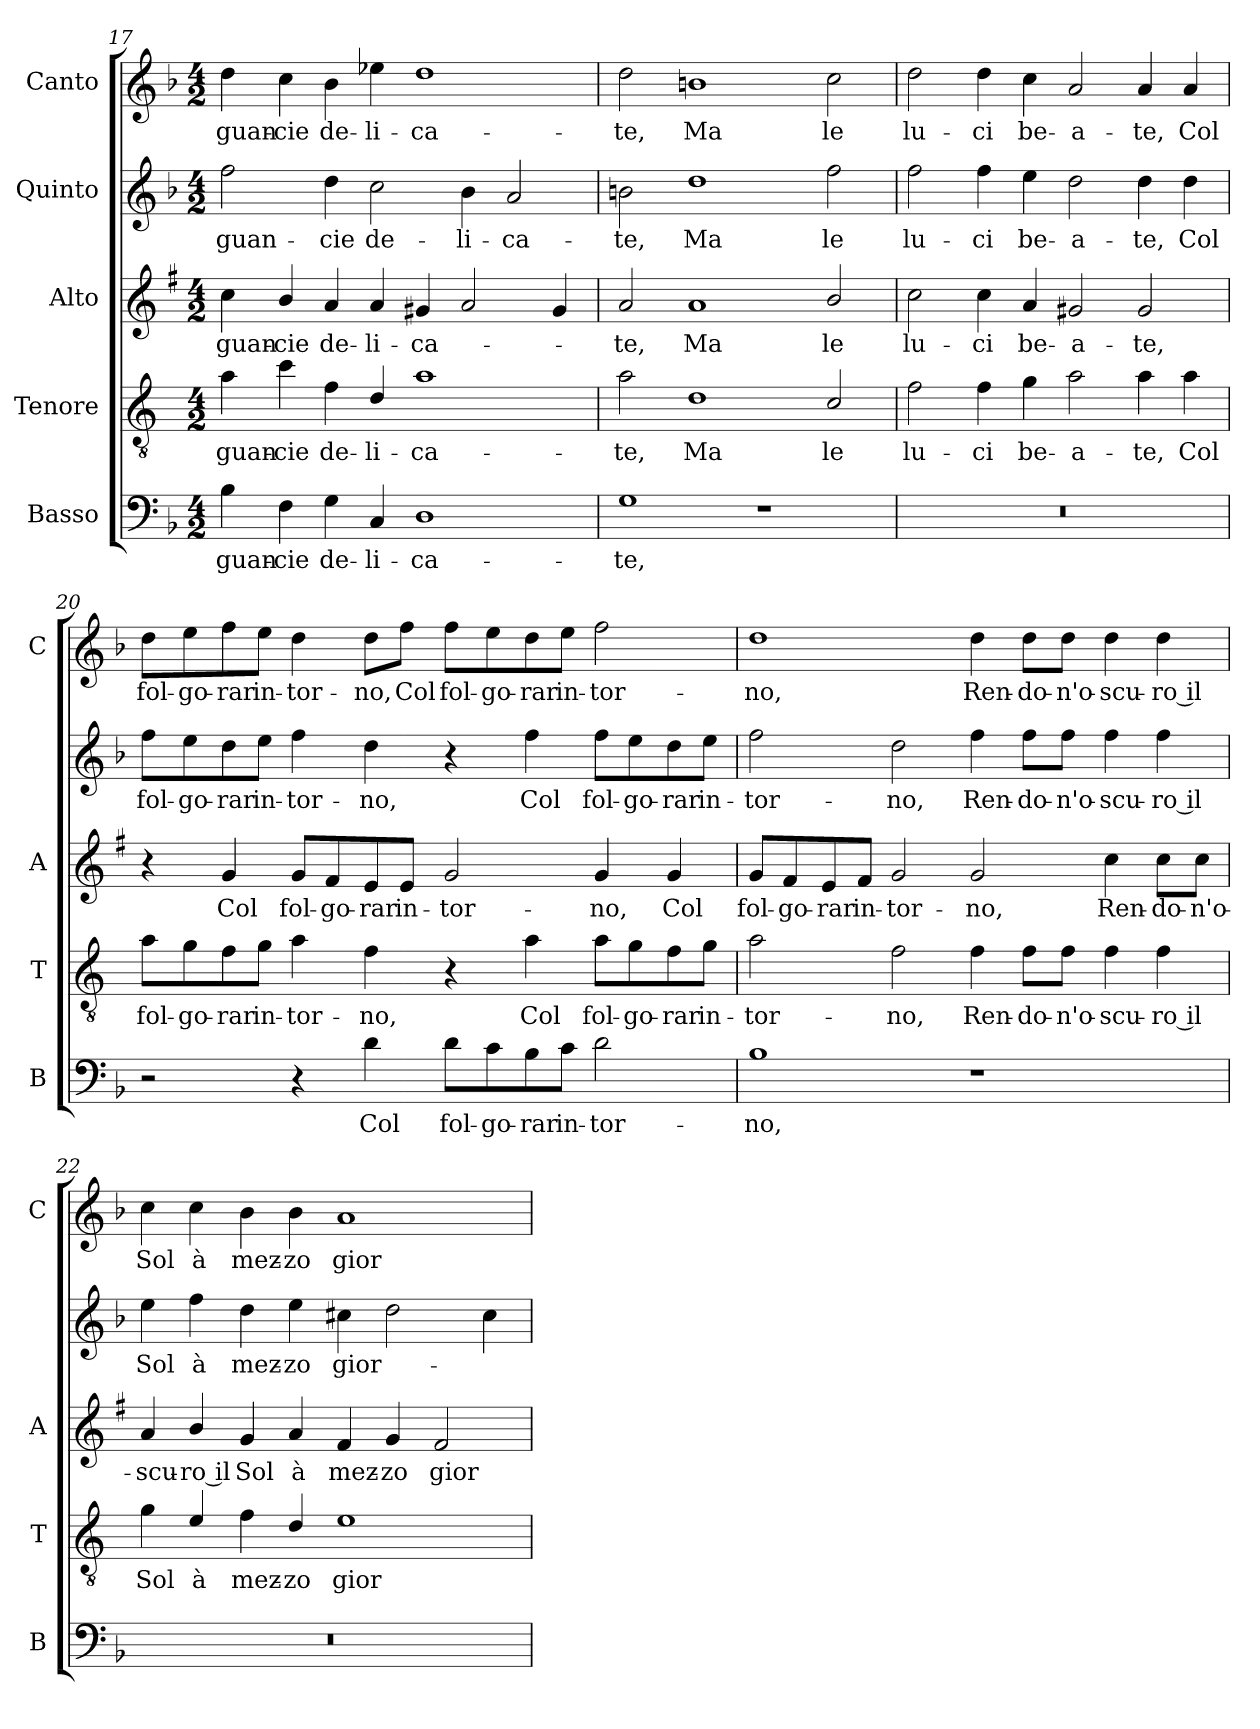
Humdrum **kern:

**kern	**text	**kern	**text	**kern	**text	**kern	**text	**kern	**text
*part5	*part5	*part4	*part4	*part3	*part3	*part2	*part2	*part1	*part1
*staff5	*staff5	*staff4	*staff4	*staff3	*staff3	*staff2	*staff2	*staff1	*staff1
*I"Basso	*	*I"Tenore	*	*I"Alto	*	*I"Quinto	*	*I"Canto	*
*I'B	*	*I'T	*	*I'A	*	*	*	*I'C	*
*clefF4	*	*clefGv2	*	*clefG2	*	*clefG2	*	*clefG2	*
*	*	*ITrd4c7	*	*ITrd1c2	*	*	*	*	*
*k[b-]	*	*k[b-]	*	*k[b-]	*	*k[b-]	*	*k[b-]	*
*F:	*	*F:	*	*F:	*	*F:	*	*F:	*
*M4/2	*	*M4/2	*	*M4/2	*	*M4/2	*	*M4/2	*
=17	=17	=17	=17	=17	=17	=17	=17	=17	=17
!	!LO:LY:b	!	!LO:LY:b	!	!LO:LY:b	!	!LO:LY:b	!	!LO:LY:b
4B-\	guan-	4d\	guan-	4b-\	guan-	2ff\	guan-	4dd\	guan-
!	!LO:LY:b	!	!LO:LY:b	!	!LO:LY:b	!	!	!	!LO:LY:b
4F\	-cie	4f\	-cie	4a/	-cie	.	.	4cc\	-cie
!	!LO:LY:b	!	!LO:LY:b	!	!LO:LY:b	!	!LO:LY:b	!	!LO:LY:b
4G\	de-	4B-\	de-	4g/	de-	4dd\	-cie	4b-\	de-
!	!LO:LY:b	!	!LO:LY:b	!	!LO:LY:b	!	!LO:LY:b	!	!LO:LY:b
4C/	-li-	4G/	-li-	4g/	-li-	2cc\	de-	4ee-X\	-li-
!	!LO:LY:b	!	!LO:LY:b	!	!LO:LY:b	!	!	!	!LO:LY:b
1D	-ca-	1d	-ca-	4f#X/	-ca-	.	.	1dd	-ca-
!	!	!	!	!	!	!	!LO:LY:b	!	!
.	.	.	.	2g/	.	4b-\	-li-	.	.
!	!	!	!	!	!	!	!LO:LY:b	!	!
.	.	.	.	.	.	2a/	-ca-	.	.
.	.	.	.	4f#/	.	.	.	.	.
=18	=18	=18	=18	=18	=18	=18	=18	=18	=18
!	!LO:LY:b	!	!LO:LY:b	!	!LO:LY:b	!	!LO:LY:b	!	!LO:LY:b
1G	-te,	2d\	-te,	2g/	-te,	2bn\	-te,	2dd\	-te,
!	!	!	!LO:LY:b	!	!LO:LY:b	!	!LO:LY:b	!	!LO:LY:b
.	.	1G	Ma	1g	Ma	1dd	Ma	1bn	Ma
1r	.	.	.	.	.	.	.	.	.
!	!	!	!LO:LY:b	!	!LO:LY:b	!	!LO:LY:b	!	!LO:LY:b
.	.	2F/	le	2a/	le	2ff\	le	2cc\	le
!!LO:PB:g=z
=19	=19	=19	=19	=19	=19	=19	=19	=19	=19
!	!	!	!LO:LY:b	!	!LO:LY:b	!	!LO:LY:b	!	!LO:LY:b
0r	.	2B-\	lu-	2b-\	lu-	2ff\	lu-	2dd\	lu-
!	!	!	!LO:LY:b	!	!LO:LY:b	!	!LO:LY:b	!	!LO:LY:b
.	.	4B-\	-ci	4b-\	-ci	4ff\	-ci	4dd\	-ci
!	!	!	!LO:LY:b	!	!LO:LY:b	!	!LO:LY:b	!	!LO:LY:b
.	.	4c\	be-	4g/	be-	4ee\	be-	4cc\	be-
!	!	!	!LO:LY:b	!	!LO:LY:b	!	!LO:LY:b	!	!LO:LY:b
.	.	2d\	-a-	2f#X/	-a-	2dd\	-a-	2a/	-a-
!	!	!	!LO:LY:b	!	!LO:LY:b	!	!LO:LY:b	!	!LO:LY:b
.	.	4d\	-te,	2f#/	-te,	4dd\	-te,	4a/	-te,
!	!	!	!LO:LY:b	!	!	!	!LO:LY:b	!	!LO:LY:b
.	.	4d\	Col	.	.	4dd\	Col	4a/	Col
=20	=20	=20	=20	=20	=20	=20	=20	=20	=20
!	!	!	!LO:LY:b	!	!	!	!LO:LY:b	!	!LO:LY:b
2r	.	8d\L	fol-	4r	.	8ff\L	fol-	8dd\L	fol-
!	!	!	!LO:LY:b	!	!	!	!LO:LY:b	!	!LO:LY:b
.	.	8c\	-go-	.	.	8ee\	-go-	8ee\	-go-
!	!	!	!LO:LY:b	!	!LO:LY:b	!	!LO:LY:b	!	!LO:LY:b
.	.	8B-\	-rar	4f/	Col	8dd\	-rar	8ff\	-rar
!	!	!	!LO:LY:b	!	!	!	!LO:LY:b	!	!LO:LY:b
.	.	8c\J	in-	.	.	8ee\J	in-	8ee\J	in-
!	!	!	!LO:LY:b	!	!LO:LY:b	!	!LO:LY:b	!	!LO:LY:b
4r	.	4d\	-tor-	8f/L	fol-	4ff\	-tor-	4dd\	-tor-
!	!	!	!	!	!LO:LY:b	!	!	!	!
.	.	.	.	8e/	-go-	.	.	.	.
!	!LO:LY:b	!	!LO:LY:b	!	!LO:LY:b	!	!LO:LY:b	!	!LO:LY:b
4d\	Col	4B-\	-no,	8d/	-rar	4dd\	-no,	8dd\L	-no,
!	!	!	!	!	!LO:LY:b	!	!	!	!LO:LY:b
.	.	.	.	8d/J	in-	.	.	8ff\J	Col
!	!LO:LY:b	!	!	!	!LO:LY:b	!	!	!	!LO:LY:b
8d\L	fol-	4r	.	2f/	-tor-	4r	.	8ff\L	fol-
!	!LO:LY:b	!	!	!	!	!	!	!	!LO:LY:b
8c\	-go-	.	.	.	.	.	.	8ee\	-go-
!	!LO:LY:b	!	!LO:LY:b	!	!	!	!LO:LY:b	!	!LO:LY:b
8B-\	-rar	4d\	Col	.	.	4ff\	Col	8dd\	-rar
!	!LO:LY:b	!	!	!	!	!	!	!	!LO:LY:b
8c\J	in-	.	.	.	.	.	.	8ee\J	in-
!	!LO:LY:b	!	!LO:LY:b	!	!LO:LY:b	!	!LO:LY:b	!	!LO:LY:b
2d\	-tor-	8d\L	fol-	4f/	-no,	8ff\L	fol-	2ff\	-tor-
!	!	!	!LO:LY:b	!	!	!	!LO:LY:b	!	!
.	.	8c\	-go-	.	.	8ee\	-go-	.	.
!	!	!	!LO:LY:b	!	!LO:LY:b	!	!LO:LY:b	!	!
.	.	8B-\	-rar	4f/	Col	8dd\	-rar	.	.
!	!	!	!LO:LY:b	!	!	!	!LO:LY:b	!	!
.	.	8c\J	in-	.	.	8ee\J	in-	.	.
!!LO:LB:g=z
=21	=21	=21	=21	=21	=21	=21	=21	=21	=21
!	!LO:LY:b	!	!LO:LY:b	!	!LO:LY:b	!	!LO:LY:b	!	!LO:LY:b
1B-	-no,	2d\	-tor-	8f/L	fol-	2ff\	-tor-	1dd	-no,
!	!	!	!	!	!LO:LY:b	!	!	!	!
.	.	.	.	8e/	-go-	.	.	.	.
!	!	!	!	!	!LO:LY:b	!	!	!	!
.	.	.	.	8d/	-rar	.	.	.	.
!	!	!	!	!	!LO:LY:b	!	!	!	!
.	.	.	.	8e/J	in-	.	.	.	.
!	!	!	!LO:LY:b	!	!LO:LY:b	!	!LO:LY:b	!	!
.	.	2B-\	-no,	2f/	-tor-	2dd\	-no,	.	.
!	!	!	!LO:LY:b	!	!LO:LY:b	!	!LO:LY:b	!	!LO:LY:b
1r	.	4B-\	Ren-	2f/	-no,	4ff\	Ren-	4dd\	Ren-
!	!	!	!LO:LY:b	!	!	!	!LO:LY:b	!	!LO:LY:b
.	.	8B-\L	-do-	.	.	8ff\L	-do-	8dd\L	-do-
!	!	!	!LO:LY:b	!	!	!	!LO:LY:b	!	!LO:LY:b
.	.	8B-\J	-n'o-	.	.	8ff\J	-n'o-	8dd\J	-n'o-
!	!	!	!LO:LY:b	!	!LO:LY:b	!	!LO:LY:b	!	!LO:LY:b
.	.	4B-\	-scu-	4b-\	Ren-	4ff\	-scu-	4dd\	-scu-
!	!	!	!LO:LY:b	!	!LO:LY:b	!	!LO:LY:b	!	!LO:LY:b
.	.	4B-\	-ro il	8b-\L	-do-	4ff\	-ro il	4dd\	-ro il
!	!	!	!	!	!LO:LY:b	!	!	!	!
.	.	.	.	8b-\J	-n'o-	.	.	.	.
=22	=22	=22	=22	=22	=22	=22	=22	=22	=22
!	!	!	!LO:LY:b	!	!LO:LY:b	!	!LO:LY:b	!	!LO:LY:b
0r	.	4c\	Sol	4g/	-scu-	4ee\	Sol	4cc\	Sol
!	!	!	!LO:LY:b	!	!LO:LY:b	!	!LO:LY:b	!	!LO:LY:b
.	.	4A/	à	4a/	-ro il	4ff\	à	4cc\	à
!	!	!	!LO:LY:b	!	!LO:LY:b	!	!LO:LY:b	!	!LO:LY:b
.	.	4B-\	mez-	4f/	Sol	4dd\	mez-	4b-\	mez-
!	!	!	!LO:LY:b	!	!LO:LY:b	!	!LO:LY:b	!	!LO:LY:b
.	.	4G/	-zo	4g/	à	4ee\	-zo	4b-\	-zo
!	!	!	!LO:LY:b	!	!LO:LY:b	!	!LO:LY:b	!	!LO:LY:b
.	.	1A	gior-	4e/	mez-	4cc#X\	gior-	1a	gior-
!	!	!	!	!	!LO:LY:b	!	!	!	!
.	.	.	.	4f/	-zo	2dd\	.	.	.
!	!	!	!	!	!LO:LY:b	!	!	!	!
.	.	.	.	2e/	gior-	.	.	.	.
.	.	.	.	.	.	4cc#\	.	.	.
=	=	=	=	=	=	=	=	=	=
*-	*-	*-	*-	*-	*-	*-	*-	*-	*-
